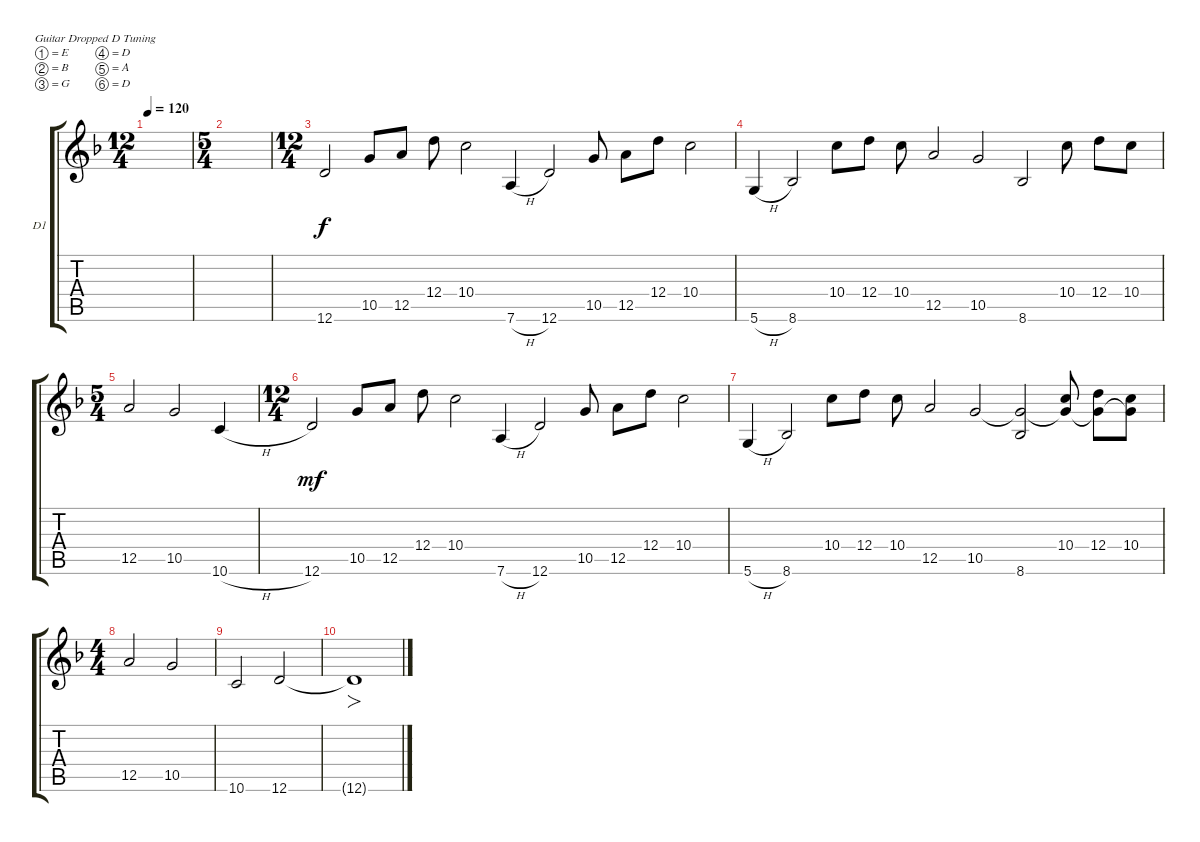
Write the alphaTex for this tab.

\defaultSystemsLayout 4
\bracketExtendMode groupsimilarinstruments
\firstSystemTrackNameOrientation horizontal
\otherSystemsTrackNameOrientation horizontal
\track ("Distortion 1" "D1") {instrument distortionguitar}
\staff {score tabs}
\tuning (E4 B3 G3 D3 A2 D2)
\ts (12 4)
\tempo 120
\clef g2
\ks f
|
\ts (5 4)
|
\ts (12 4)
12.6.2 10.5.8 12.5.8 12.4.8 10.4.2 7.6{h}.4 12.6.2 10.5.8 12.5.8 12.4.8 10.4.2 |
5.6{h}.4 8.6.2 10.4.8 12.4.8 10.4.8 12.5.2 10.5.2 8.6.2 10.4.8 12.4.8 10.4.8 |
\ts (5 4)
12.5.2 10.5.2 10.6{h}.4 |
\ts (12 4)
12.6.2{dy mf} 10.5.8 12.5.8 12.4.8 10.4.2 7.6{h}.4 12.6.2 10.5.8 12.5.8 12.4.8 10.4.2 |
5.6{h}.4 8.6.2 10.4.8 12.4.8 10.4.8 12.5.2 10.5.2 (8.6 10.5{t}).2 (10.4 10.5{t}).8 (12.4 10.5{t}).8 (10.4 10.5{t}).8 |
\ts (4 4)
12.5.2 10.5.2 |
10.6.2 12.6.2 |
12.6{t}.1{fo}
